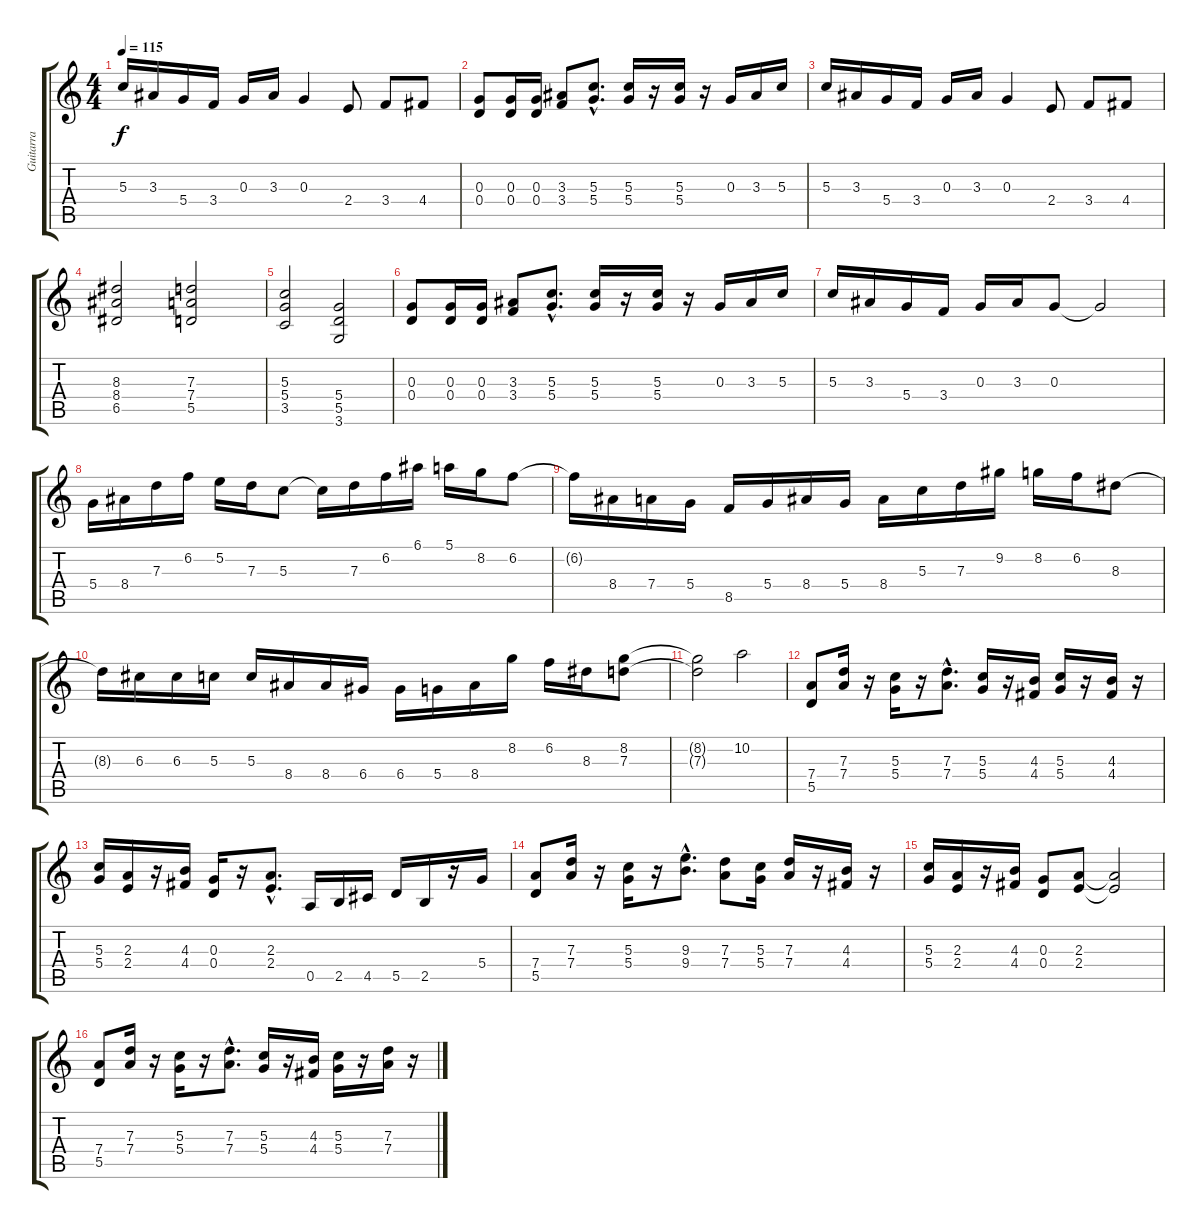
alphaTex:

\track ("Guitarra" "Guitarra") {instrument overdrivenguitar}
\staff {score tabs}
\tuning (E4 B3 G3 D3 A2 E2) {hide}
\ts (4 4)
\tempo 115
\clef g2
\ks c
5.3.16{dy f} 3.3.16 5.4.16 3.4.16 0.3.16 3.3.16 0.3.4 2.4.8 3.4.8 4.4.8 |
(0.3 0.4).8 (0.3 0.4).16 (0.3 0.4).16 (3.3 3.4).8 (5.3{hac} 5.4{hac}).8{d} (5.3 5.4).16 r.16 (5.3 5.4).16 r.16 0.3.16 3.3.16 5.3.16 |
5.3.16 3.3.16 5.4.16 3.4.16 0.3.16 3.3.16 0.3.4 2.4.8 3.4.8 4.4.8 |
(8.3 8.4 6.5).2 (7.3 7.4 5.5).2 |
(5.3 5.4 3.5).2 (5.4 5.5 3.6).2 |
(0.3 0.4).8 (0.3 0.4).16 (0.3 0.4).16 (3.3 3.4).8 (5.3{hac} 5.4{hac}).8{d} (5.3 5.4).16 r.16 (5.3 5.4).16 r.16 0.3.16 3.3.16 5.3.16 |
5.3.16 3.3.16 5.4.16 3.4.16 0.3.16 3.3.16 0.3.8 0.3{t}.2 |
5.4.16 8.4.16 7.3.16 6.2.16 5.2.16 7.3.16 5.3.8 5.3{t}.16 7.3.16 6.2.16 6.1.16 5.1.16 8.2.16 6.2.8 |
6.2{t}.16 8.4.16 7.4.16 5.4.16 8.5.16 5.4.16 8.4.16 5.4.16 8.4.16 5.3.16 7.3.16 9.2.16 8.2.16 6.2.16 8.3.8 |
8.3{t}.16 6.3.16 6.3.16 5.3.16 5.3.16 8.4.16 8.4.16 6.4.16 6.4.16 5.4.16 8.4.16 8.2.16 6.2.16 8.3.16 (8.2 7.3).8 |
(8.2{t} 7.3{t}).2 10.2.2 |
(7.4 5.5).8 (7.3 7.4).16 r.16 (5.3 5.4).16 r.16 (7.3{hac} 7.4{hac}).8{d} (5.3 5.4).16 r.16 (4.3 4.4).16 (5.3 5.4).16 r.16 (4.3 4.4).16 r.16 |
(5.3 5.4).16 (2.3 2.4).16 r.16 (4.3 4.4).16 (0.3 0.4).16 r.16 (2.3{hac} 2.4{hac}).8{d} 0.5.16 2.5.16 4.5.16 5.5.16 2.5.16 r.16 5.4.16 |
(7.4 5.5).8 (7.3 7.4).16 r.16 (5.3 5.4).16 r.16 (9.3{hac} 9.4{hac}).8{d} (7.3 7.4).8 (5.3 5.4).16 (7.3 7.4).16 r.16 (4.3 4.4).16 r.16 |
(5.3 5.4).16 (2.3 2.4).16 r.16 (4.3 4.4).16 (0.3 0.4).8 (2.3 2.4).8 (2.3{t} 2.4{t}).2 |
(7.4 5.5).8 (7.3 7.4).16 r.16 (5.3 5.4).16 r.16 (7.3{hac} 7.4{hac}).8{d} (5.3 5.4).16 r.16 (4.3 4.4).16 (5.3 5.4).16 r.16 (7.3 7.4).16 r.16
